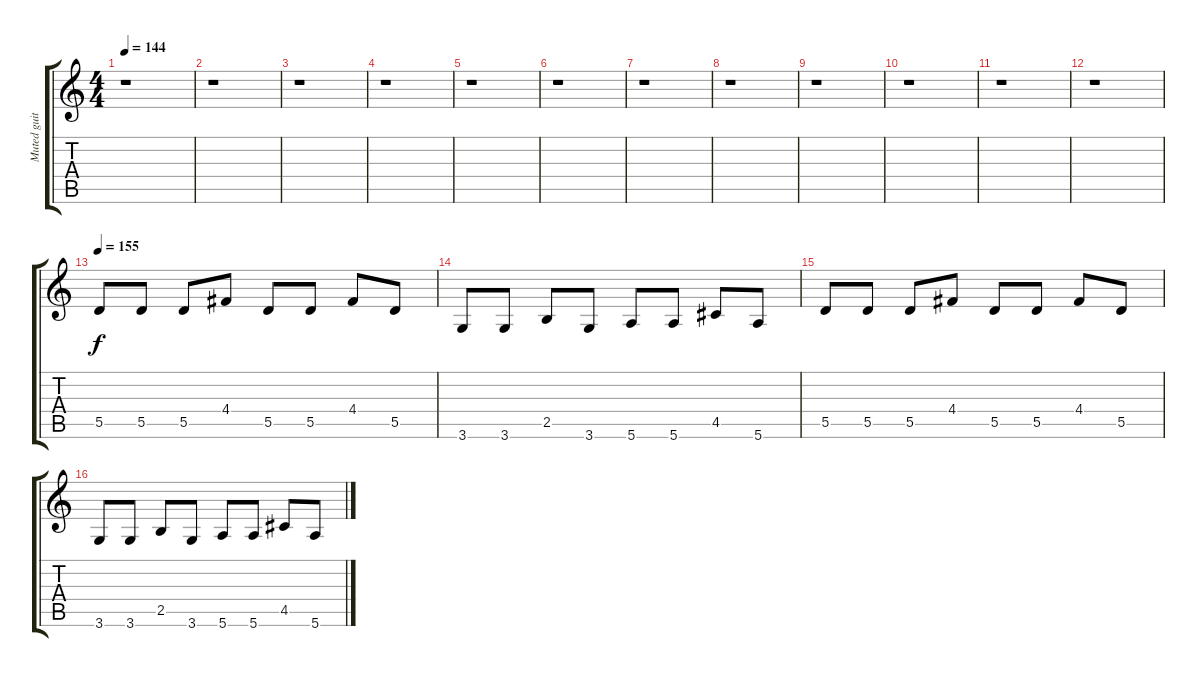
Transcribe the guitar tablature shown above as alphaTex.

\track ("Muted guitar - Pete" "Muted guit") {instrument electricguitarmuted}
\staff {score tabs}
\tuning (E4 B3 G3 D3 A2 E2) {hide}
\ts (4 4)
\tempo 144
\clef g2
\ks c
r.1{dy f} |
r.1 |
r.1 |
r.1 |
r.1 |
r.1 |
r.1 |
r.1 |
r.1 |
r.1 |
r.1 |
r.1 |
\tempo 155
5.5.8 5.5.8 5.5.8 4.4.8 5.5.8 5.5.8 4.4.8 5.5.8 |
3.6.8 3.6.8 2.5.8 3.6.8 5.6.8 5.6.8 4.5.8 5.6.8 |
5.5.8 5.5.8 5.5.8 4.4.8 5.5.8 5.5.8 4.4.8 5.5.8 |
3.6.8 3.6.8 2.5.8 3.6.8 5.6.8 5.6.8 4.5.8 5.6.8
